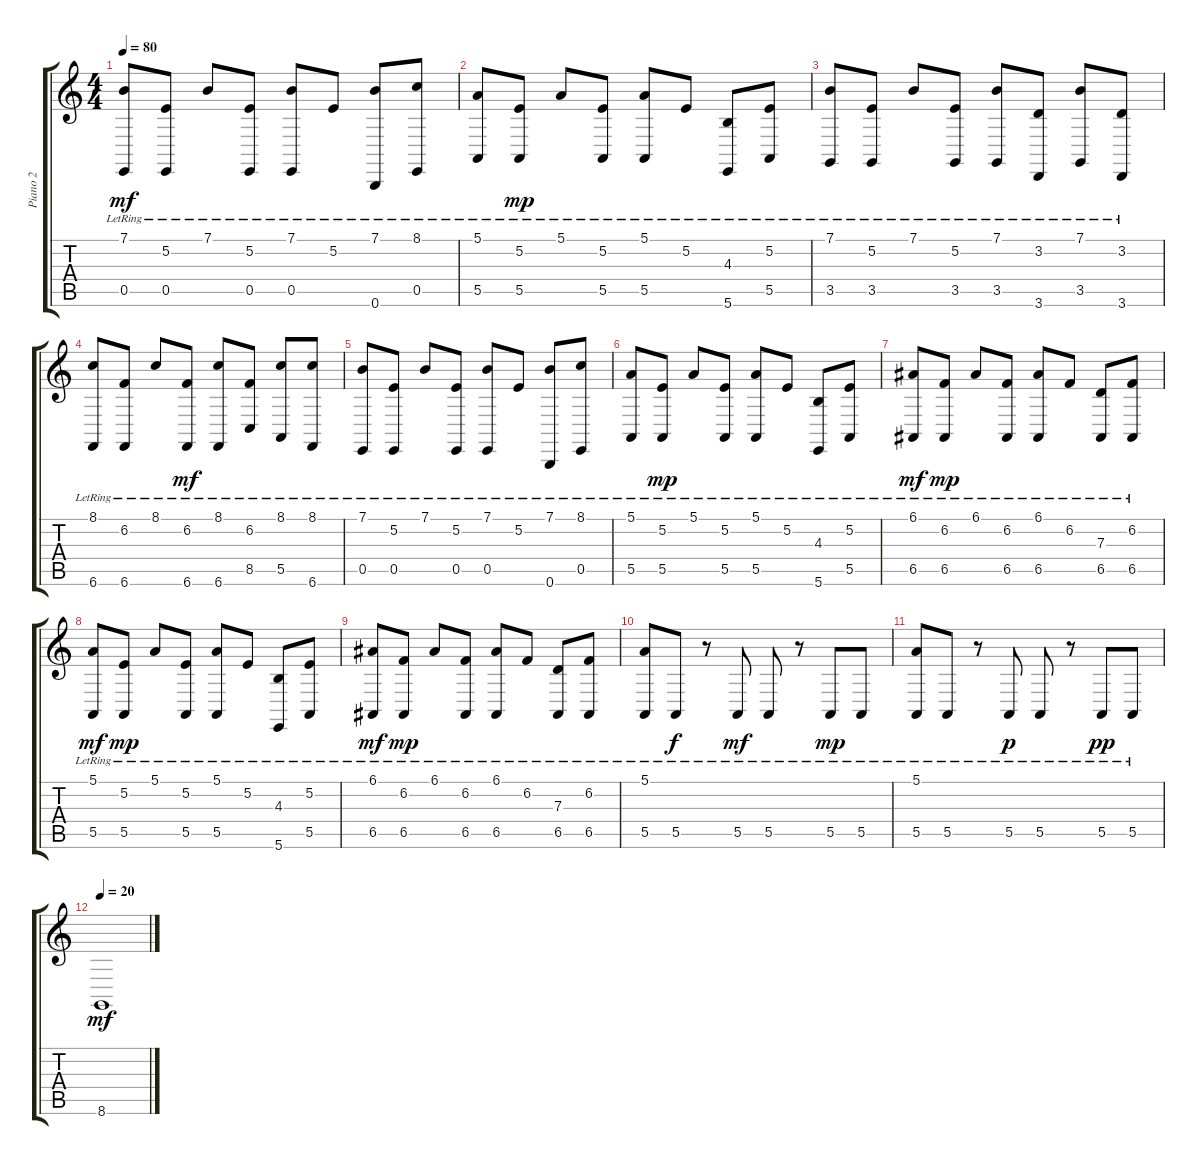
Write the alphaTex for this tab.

\track ("Piano 2" "Piano 2") {instrument acousticgrandpiano}
\staff {score tabs}
\tuning (E4 B3 G3 D3 E2 B1) {hide}
\ts (4 4)
\tempo 80
\clef g2
\ks c
(7.1{lr} 0.5{lr}).8{dy mf} (5.2{lr} 0.5{lr}).8 7.1{lr}.8 (5.2{lr} 0.5{lr}).8 (7.1{lr} 0.5{lr}).8 5.2{lr}.8 (7.1{lr} 0.6{lr}).8 (8.1{lr} 0.5{lr}).8 |
(5.1{lr} 5.5{lr}).8 (5.2{lr} 5.5{lr}).8{dy mp} 5.1{lr}.8 (5.2{lr} 5.5{lr}).8 (5.1{lr} 5.5{lr}).8 5.2{lr}.8 (4.3{lr} 5.6{lr}).8 (5.2{lr} 5.5{lr}).8 |
(7.1{lr} 3.5{lr}).8 (5.2{lr} 3.5{lr}).8 7.1{lr}.8 (5.2{lr} 3.5{lr}).8 (7.1{lr} 3.5{lr}).8 (3.2{lr} 3.6{lr}).8 (7.1{lr} 3.5{lr}).8 (3.2{lr} 3.6{lr}).8 |
(8.1{lr} 6.6{lr}).8 (6.2{lr} 6.6{lr}).8 8.1{lr}.8 (6.2{lr} 6.6{lr}).8{dy mf} (8.1{lr} 6.6{lr}).8 (6.2{lr} 8.5{lr}).8 (8.1{lr} 5.5{lr}).8 (8.1{lr} 6.6{lr}).8 |
(7.1{lr} 0.5{lr}).8 (5.2{lr} 0.5{lr}).8 7.1{lr}.8 (5.2{lr} 0.5{lr}).8 (7.1{lr} 0.5{lr}).8 5.2{lr}.8 (7.1{lr} 0.6{lr}).8 (8.1{lr} 0.5{lr}).8 |
(5.1{lr} 5.5{lr}).8 (5.2{lr} 5.5{lr}).8{dy mp} 5.1{lr}.8 (5.2{lr} 5.5{lr}).8 (5.1{lr} 5.5{lr}).8 5.2{lr}.8 (4.3{lr} 5.6{lr}).8 (5.2{lr} 5.5{lr}).8 |
(6.1{lr} 6.5{lr}).8{dy mf} (6.2{lr} 6.5{lr}).8{dy mp} 6.1{lr}.8 (6.2{lr} 6.5{lr}).8 (6.1{lr} 6.5{lr}).8 6.2{lr}.8 (7.3{lr} 6.5{lr}).8 (6.2{lr} 6.5{lr}).8 |
(5.1{lr} 5.5{lr}).8{dy mf} (5.2{lr} 5.5{lr}).8{dy mp} 5.1{lr}.8 (5.2{lr} 5.5{lr}).8 (5.1{lr} 5.5{lr}).8 5.2{lr}.8 (4.3{lr} 5.6{lr}).8 (5.2{lr} 5.5{lr}).8 |
(6.1{lr} 6.5{lr}).8{dy mf} (6.2{lr} 6.5{lr}).8{dy mp} 6.1{lr}.8 (6.2{lr} 6.5{lr}).8 (6.1{lr} 6.5{lr}).8 6.2{lr}.8 (7.3{lr} 6.5{lr}).8 (6.2{lr} 6.5{lr}).8 |
(5.1{lr} 5.5{lr}).8 5.5{lr}.8{dy f} r.8 5.5{lr}.8{dy mf} 5.5{lr}.8 r.8 5.5{lr}.8{dy mp} 5.5{lr}.8 |
(5.1{lr} 5.5{lr}).8 5.5{lr}.8 r.8 5.5{lr}.8{dy p} 5.5{lr}.8 r.8 5.5{lr}.8{dy pp} 5.5{lr}.8 |
\tempo 20
8.6.1{dy mf}
